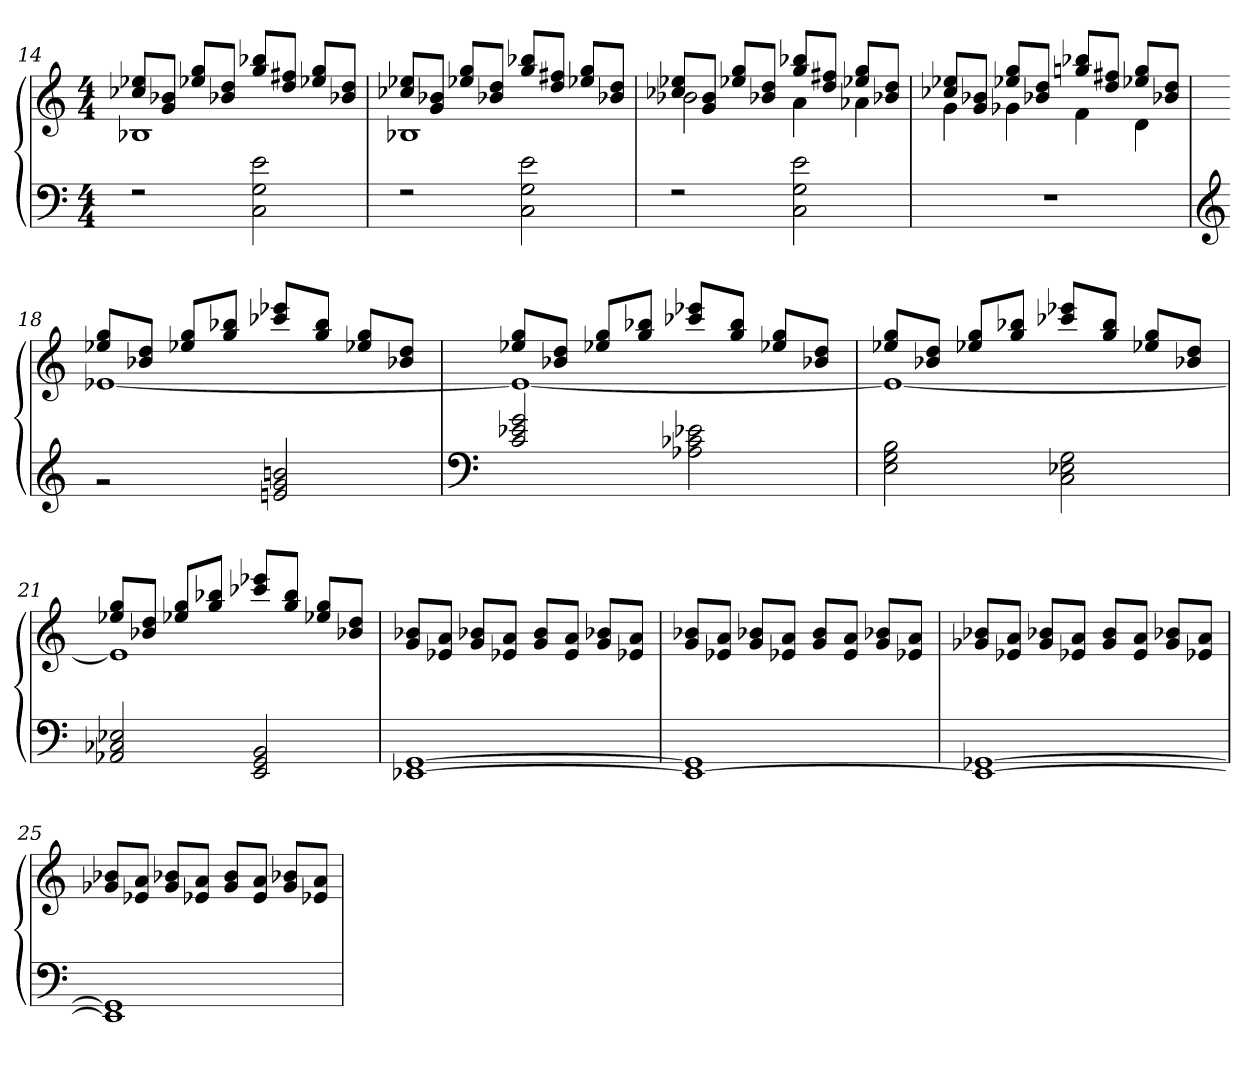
**kern	**kern
*part1	*part1
*staff2	*staff1
*clefF4	*clefG2
*k[]	*k[]
*C:	*C:
*M4/4	*M4/4
=14	=14
*^	*^
2r	1ryy	8cc-Xi/ 8ee-Xi/L	1B-Xi
.	.	8gi/ 8b-Xi/J	.
.	.	8ee-Xi/ 8ggi/L	.
.	.	8b-Xi/ 8ddi/J	.
2Ci\ 2Gi\ 2ei\	.	8ggi/ 8bb-Xi/L	.
.	.	8ddi/ 8ff#Xi/J	.
.	.	8ee-Xi/ 8ggi/L	.
.	.	8b-Xi/ 8ddi/J	.
=15	=15	=15	=15
2r	1ryy	8cc-Xi/ 8ee-Xi/L	1B-Xi
.	.	8gi/ 8b-Xi/J	.
.	.	8ee-Xi/ 8ggi/L	.
.	.	8b-Xi/ 8ddi/J	.
2Ci\ 2Gi\ 2ei\	.	8ggi/ 8bb-Xi/L	.
.	.	8ddi/ 8ff#Xi/J	.
.	.	8ee-Xi/ 8ggi/L	.
.	.	8b-Xi/ 8ddi/J	.
!!LO:LB:g=z	!!
=16	=16	=16	=16
2r	1ryy	8cc-Xi/ 8ee-Xi/L	2b-Xi\
.	.	8gi/ 8b-i/J	.
.	.	8ee-Xi/ 8ggi/L	.
.	.	8b-Xi/ 8ddi/J	.
2Ci\ 2Gi\ 2ei\	.	8ggi/ 8bb-Xi/L	4ai\
.	.	8ddi/ 8ff#Xi/J	.
.	.	8ee-Xi/ 8ggi/L	4a-Xi\
.	.	8b-Xi/ 8ddi/J	.
*v	*v	*	*
=17	=17	=17
1r	8cc-Xi/ 8ee-Xi/L	4gi\
.	8gi/ 8b-Xi/J	.
.	8ee-Xi/ 8ggi/L	4g-Xi\
.	8b-Xi/ 8ddi/J	.
.	8ggni/ 8bb-Xi/L	4fi\
.	8ddi/ 8ff#Xi/J	.
.	8ee-Xi/ 8ggi/L	4di\
.	8b-Xi/ 8ddi/J	.
=18	=18	=18
*clefG2	*	*
*^	*	*
1ryy	2r	8ee-Xi/ 8ggi/L	[1e-Xi
.	.	8b-Xi/ 8ddi/J	.
.	.	8ee-Xi/ 8ggi/L	.
.	.	8ggi/ 8bb-Xi/J	.
.	2eni/ 2gi/ 2bni/	8ccc-Xi/ 8eee-Xi/L	.
.	.	8ggi/ 8bb-i/J	.
.	.	8ee-Xi/ 8ggi/L	.
.	.	8b-Xi/ 8ddi/J	.
!!LO:PB:g=z	!!
=19	=19	=19	=19
*clefF4	*	*	*
1ryy	2ci/ 2e-Xi/ 2gi/	8ee-Xi/ 8ggi/L	1e-i_
.	.	8b-Xi/ 8ddi/J	.
.	.	8ee-Xi/ 8ggi/L	.
.	.	8ggi/ 8bb-Xi/J	.
.	2A-Xi\ 2c-Xi\ 2e-Xi\	8ccc-Xi/ 8eee-Xi/L	.
.	.	8ggi/ 8bb-i/J	.
.	.	8ee-Xi/ 8ggi/L	.
.	.	8b-Xi/ 8ddi/J	.
=20	=20	=20	=20
2Ei\ 2Gi\ 2Bi\	1ryy	8ee-Xi/ 8ggi/L	1e-i_
.	.	8b-Xi/ 8ddi/J	.
.	.	8ee-Xi/ 8ggi/L	.
.	.	8ggi/ 8bb-Xi/J	.
2Ci\ 2E-Xi\ 2Gi\	.	8ccc-Xi/ 8eee-Xi/L	.
.	.	8ggi/ 8bb-i/J	.
.	.	8ee-Xi/ 8ggi/L	.
.	.	8b-Xi/ 8ddi/J	.
=21	=21	=21	=21
2AA-Xi/ 2C-Xi/ 2E-Xi/	1ryy	8ee-Xi/ 8ggi/L	1e-i]
.	.	8b-Xi/ 8ddi/J	.
.	.	8ee-Xi/ 8ggi/L	.
.	.	8ggi/ 8bb-Xi/J	.
2EEi/ 2GGi/ 2BBi/	.	8ccc-Xi/ 8eee-Xi/L	.
.	.	8ggi/ 8bb-i/J	.
.	.	8ee-Xi/ 8ggi/L	.
.	.	8b-Xi/ 8ddi/J	.
*	*	*v	*v
!!LO:LB:g=z
=22	=22	=22
[1EE-Xi [1GGi	1ryy	8gi/ 8b-Xi/L
.	.	8e-Xi/ 8ai/J
.	.	8gi/ 8b-Xi/L
.	.	8e-Xi/ 8ai/J
.	.	8gi/ 8b-i/L
.	.	8e-i/ 8ai/J
.	.	8gi/ 8b-Xi/L
.	.	8e-Xi/ 8ai/J
=23	=23	=23
1EE-i_ 1GGi]	1ryy	8gi/ 8b-Xi/L
.	.	8e-Xi/ 8ai/J
.	.	8gi/ 8b-Xi/L
.	.	8e-Xi/ 8ai/J
.	.	8gi/ 8b-i/L
.	.	8e-i/ 8ai/J
.	.	8gi/ 8b-Xi/L
.	.	8e-Xi/ 8ai/J
=24	=24	=24
1EE-i_ [1GG-Xi	1ryy	8g-Xi/ 8b-Xi/L
.	.	8e-Xi/ 8ai/J
.	.	8g-i/ 8b-Xi/L
.	.	8e-Xi/ 8ai/J
.	.	8g-i/ 8b-i/L
.	.	8e-i/ 8ai/J
.	.	8g-i/ 8b-Xi/L
.	.	8e-Xi/ 8ai/J
=25	=25	=25
1EE-i] 1GG-i]	1ryy	8g-Xi/ 8b-Xi/L
.	.	8e-Xi/ 8ai/J
.	.	8g-i/ 8b-Xi/L
.	.	8e-Xi/ 8ai/J
.	.	8g-i/ 8b-i/L
.	.	8e-i/ 8ai/J
.	.	8g-i/ 8b-Xi/L
.	.	8e-Xi/ 8ai/J
*v	*v	*
=	=
*-	*-
